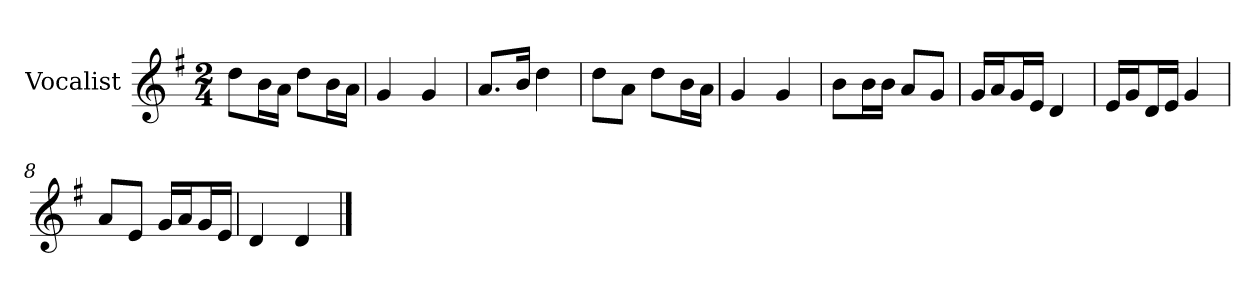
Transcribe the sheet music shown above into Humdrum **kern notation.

**kern
*part1
*staff1
*I"Vocalist
*k[f#]
*G:
*M2/4
=
8ddL
16bL
16aJJ
8ddL
16bL
16aJJ
=1
4g
4g
=2
8.aL
16bJk
4dd
=3
8ddL
8aJ
8ddL
16bL
16aJJ
=4
4g
4g
=5
8bL
16bL
16bJJ
8aL
8gJ
=6
16gLL
16aJ
16gL
16eJJ
4d
=7
16eLL
16gJ
16dL
16eJJ
4g
=8
8aL
8eJ
16gLL
16aJ
16gL
16eJJ
=9
4d
4d
==
*-
